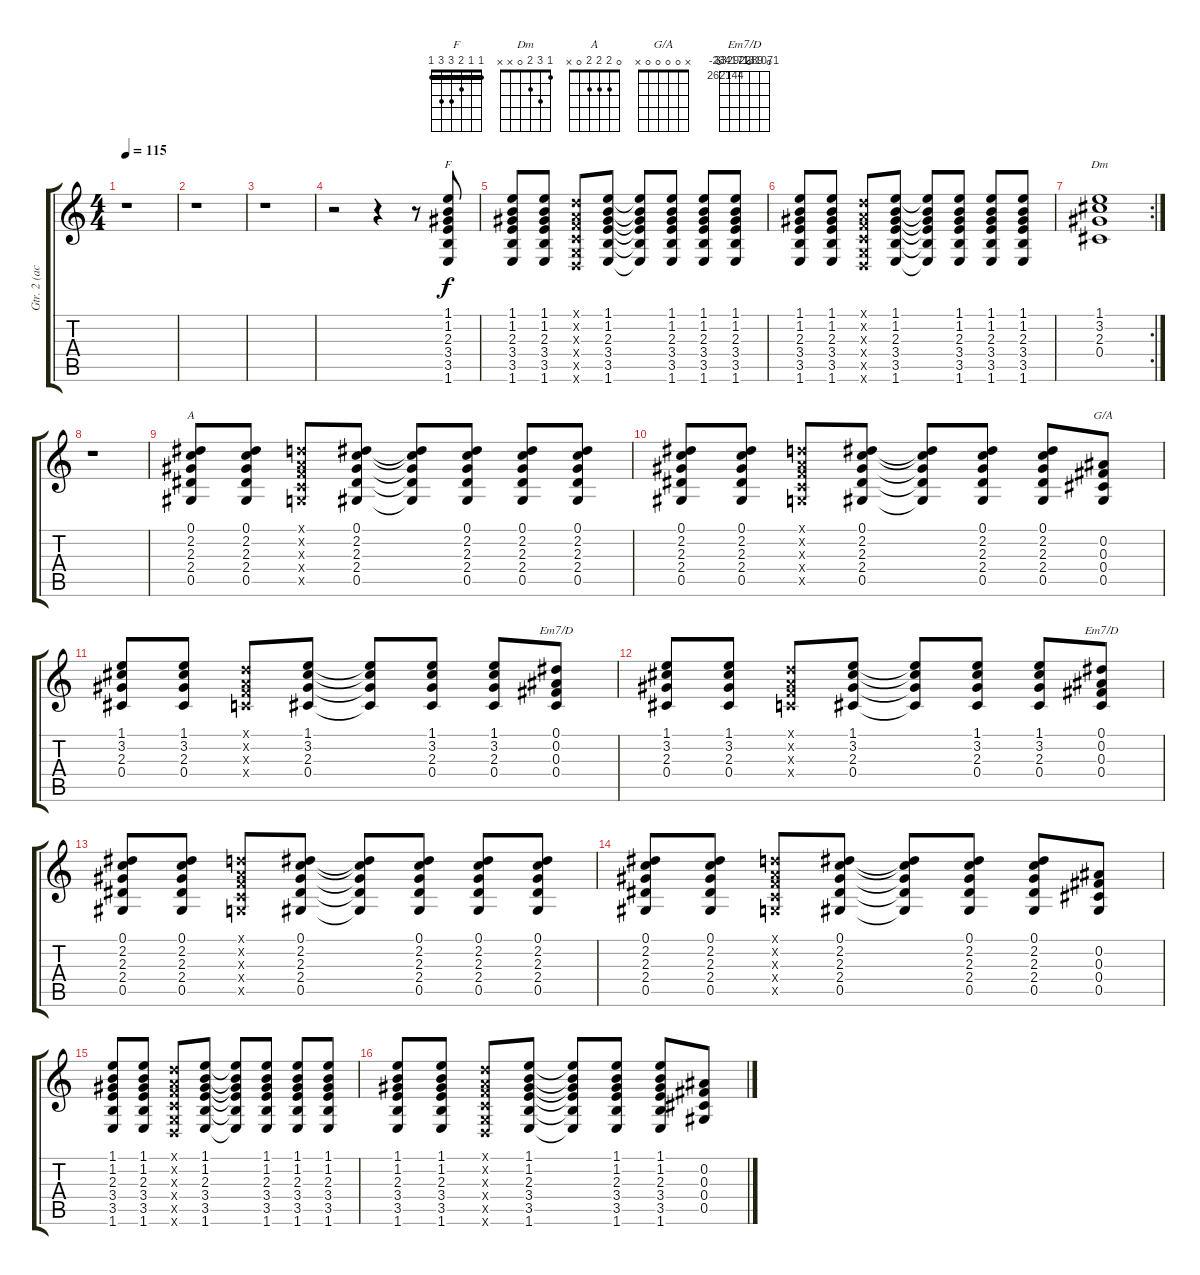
\track ("Gtr. 2 (acous.)          " "Gtr. 2 (ac") {instrument acousticguitarsteel}
\staff {score tabs}
\tuning (Eb4 Bb3 Gb3 Db3 Ab2 Eb2) {hide}
\chord ("F" 1 1 2 3 3 1) {barre 1}
\chord ("Dm" 1 3 2 0 x x)
\chord ("A" 0 2 2 2 0 x)
\chord ("G/A" x 0 0 0 0 x)
\chord ("Em7/D" 0 0 0 0 x x)
\chord ("Em7/D" 0 131072 0 33554432 27972 0) {firstfret 262144}
\ts (4 4)
\tempo 115
\clef g2
\ks c
r.1{dy f instrument acousticguitarsteel} |
r.1 |
r.1 |
r.2 r.4 r.8 (1.1 1.2 2.3 3.4 3.5 1.6).8{ch "F"} |
(1.1 1.2 2.3 3.4 3.5 1.6).8 (1.1 1.2 2.3 3.4 3.5 1.6).8 (-1.1{x} -1.2{x} -1.3{x} -1.4{x} -1.5{x} -1.6{x}).8 (1.1 1.2 2.3 3.4 3.5 1.6).8 (1.1{t} 1.2{t} 2.3{t} 3.4{t} 3.5{t} 1.6{t}).8 (1.1 1.2 2.3 3.4 3.5 1.6).8 (1.1 1.2 2.3 3.4 3.5 1.6).8 (1.1 1.2 2.3 3.4 3.5 1.6).8 |
(1.1 1.2 2.3 3.4 3.5 1.6).8 (1.1 1.2 2.3 3.4 3.5 1.6).8 (-1.1{x} -1.2{x} -1.3{x} -1.4{x} -1.5{x} -1.6{x}).8 (1.1 1.2 2.3 3.4 3.5 1.6).8 (1.1{t} 1.2{t} 2.3{t} 3.4{t} 3.5{t} 1.6{t}).8 (1.1 1.2 2.3 3.4 3.5 1.6).8 (1.1 1.2 2.3 3.4 3.5 1.6).8 (1.1 1.2 2.3 3.4 3.5 1.6).8 |
\rc 2
(1.1 3.2 2.3 0.4).1{ch "Dm"} |
r.1 |
(0.1 2.2 2.3 2.4 0.5).8{ch "A"} (0.1 2.2 2.3 2.4 0.5).8 (-1.1{x} -1.2{x} -1.3{x} -1.4{x} -1.5{x}).8 (0.1 2.2 2.3 2.4 0.5).8 (0.1{t} 2.2{t} 2.3{t} 2.4{t} 0.5{t}).8 (0.1 2.2 2.3 2.4 0.5).8 (0.1 2.2 2.3 2.4 0.5).8 (0.1 2.2 2.3 2.4 0.5).8 |
(0.1 2.2 2.3 2.4 0.5).8 (0.1 2.2 2.3 2.4 0.5).8 (-1.1{x} -1.2{x} -1.3{x} -1.4{x} -1.5{x}).8 (0.1 2.2 2.3 2.4 0.5).8 (0.1{t} 2.2{t} 2.3{t} 2.4{t} 0.5{t}).8 (0.1 2.2 2.3 2.4 0.5).8 (0.1 2.2 2.3 2.4 0.5).8 (0.2 0.3 0.4 0.5).8{ch "G/A"} |
(1.1 3.2 2.3 0.4).8 (1.1 3.2 2.3 0.4).8 (-1.1{x} -1.2{x} -1.3{x} -1.4{x}).8 (1.1 3.2 2.3 0.4).8 (1.1{t} 3.2{t} 2.3{t} 0.4{t}).8 (1.1 3.2 2.3 0.4).8 (1.1 3.2 2.3 0.4).8 (0.1 0.2 0.3 0.4).8{ch "Em7/D"} |
(1.1 3.2 2.3 0.4).8 (1.1 3.2 2.3 0.4).8 (-1.1{x} -1.2{x} -1.3{x} -1.4{x}).8 (1.1 3.2 2.3 0.4).8 (1.1{t} 3.2{t} 2.3{t} 0.4{t}).8 (1.1 3.2 2.3 0.4).8 (1.1 3.2 2.3 0.4).8 (0.1 0.2 0.3 0.4).8{ch "Em7/D"} |
(0.1 2.2 2.3 2.4 0.5).8 (0.1 2.2 2.3 2.4 0.5).8 (-1.1{x} -1.2{x} -1.3{x} -1.4{x} -1.5{x}).8 (0.1 2.2 2.3 2.4 0.5).8 (0.1{t} 2.2{t} 2.3{t} 2.4{t} 0.5{t}).8 (0.1 2.2 2.3 2.4 0.5).8 (0.1 2.2 2.3 2.4 0.5).8 (0.1 2.2 2.3 2.4 0.5).8 |
(0.1 2.2 2.3 2.4 0.5).8 (0.1 2.2 2.3 2.4 0.5).8 (-1.1{x} -1.2{x} -1.3{x} -1.4{x} -1.5{x}).8 (0.1 2.2 2.3 2.4 0.5).8 (0.1{t} 2.2{t} 2.3{t} 2.4{t} 0.5{t}).8 (0.1 2.2 2.3 2.4 0.5).8 (0.1 2.2 2.3 2.4 0.5).8 (0.2 0.3 0.4 0.5).8 |
(1.1 1.2 2.3 3.4 3.5 1.6).8 (1.1 1.2 2.3 3.4 3.5 1.6).8 (-1.1{x} -1.2{x} -1.3{x} -1.4{x} -1.5{x} -1.6{x}).8 (1.1 1.2 2.3 3.4 3.5 1.6).8 (1.1{t} 1.2{t} 2.3{t} 3.4{t} 3.5{t} 1.6{t}).8 (1.1 1.2 2.3 3.4 3.5 1.6).8 (1.1 1.2 2.3 3.4 3.5 1.6).8 (1.1 1.2 2.3 3.4 3.5 1.6).8 |
(1.1 1.2 2.3 3.4 3.5 1.6).8 (1.1 1.2 2.3 3.4 3.5 1.6).8 (-1.1{x} -1.2{x} -1.3{x} -1.4{x} -1.5{x} -1.6{x}).8 (1.1 1.2 2.3 3.4 3.5 1.6).8 (1.1{t} 1.2{t} 2.3{t} 3.4{t} 3.5{t} 1.6{t}).8 (1.1 1.2 2.3 3.4 3.5 1.6).8 (1.1 1.2 2.3 3.4 3.5 1.6).8 (0.2 0.3 0.4 0.5).8
